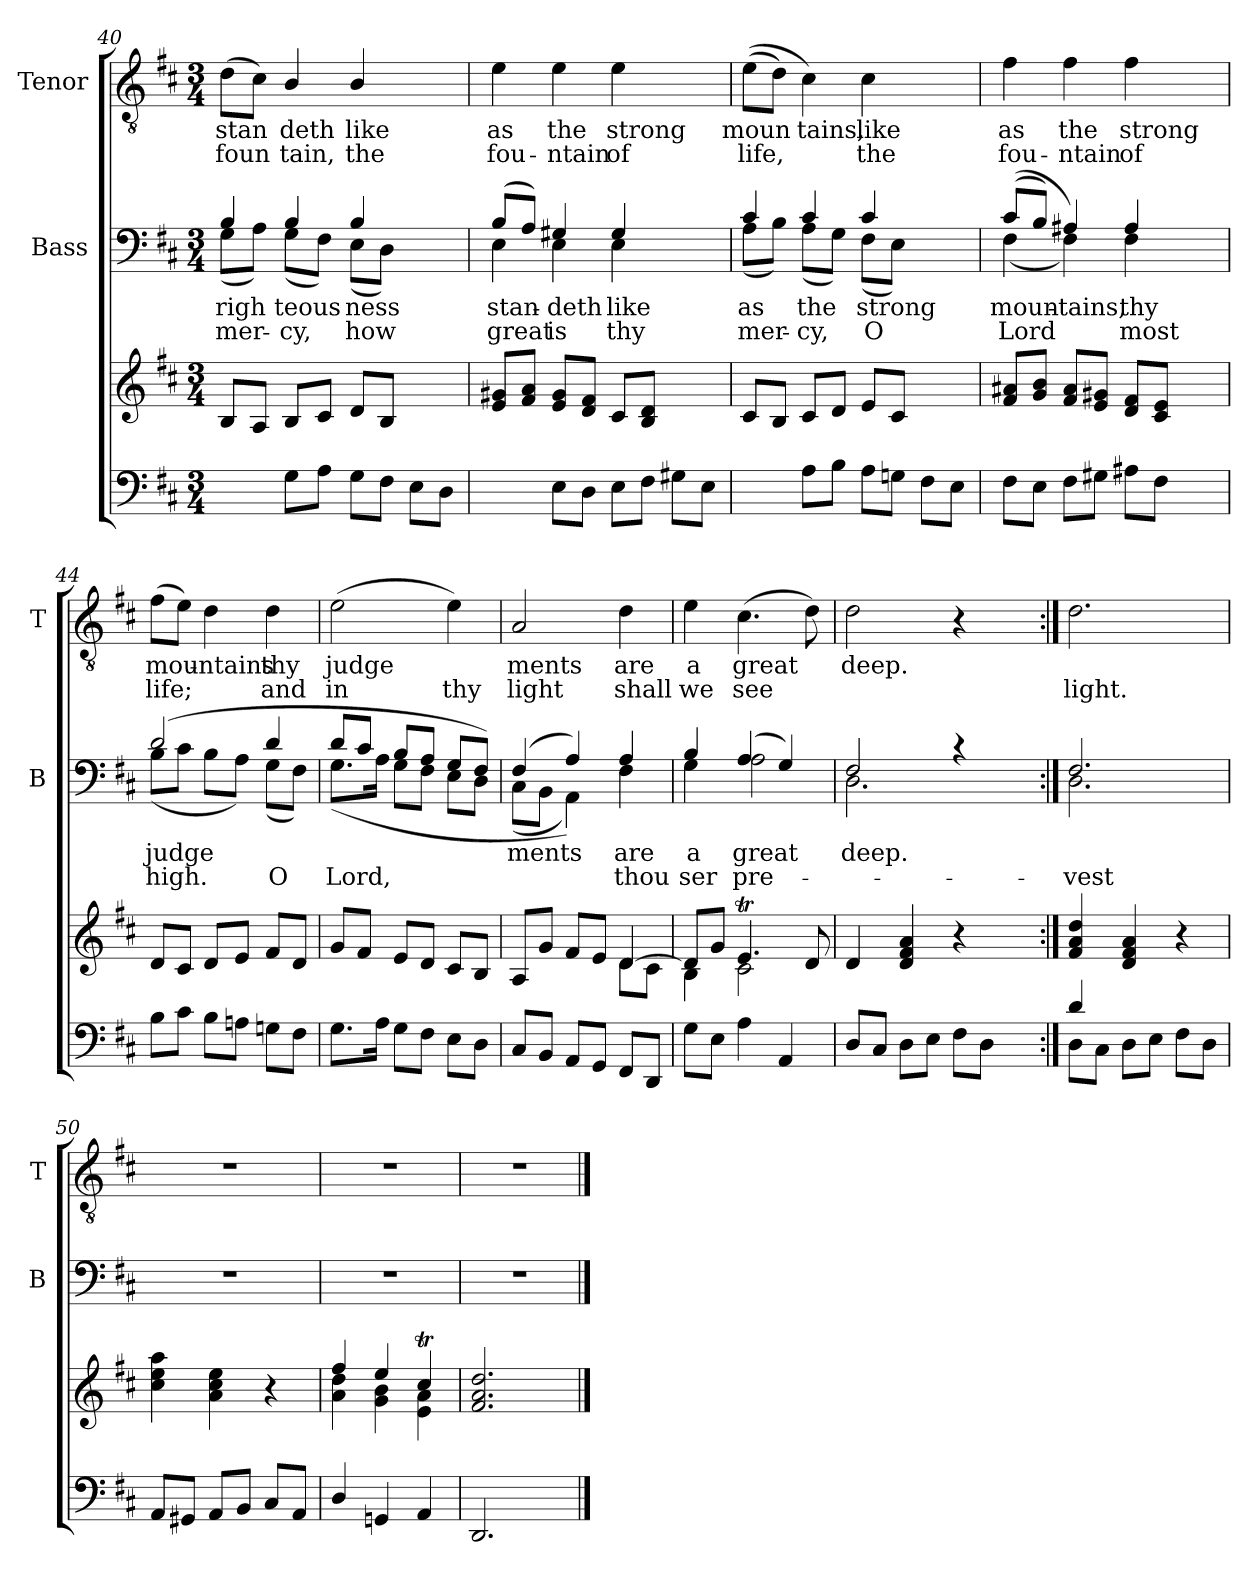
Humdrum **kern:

**kern	**kern	**kern	**text	**text	**kern	**text	**text
*part3	*part3	*part2	*part2	*part2	*part1	*part1	*part1
*staff4	*staff3	*staff2	*staff2	*staff2	*staff1	*staff1	*staff1
*	*	*I"Bass	*	*	*I"Tenor	*	*
*	*	*I'B	*	*	*I'T	*	*
*clefF4	*clefG2	*clefF4	*	*	*clefGv2	*	*
*k[f#c#]	*k[f#c#]	*k[f#c#]	*	*	*k[f#c#]	*	*
*D:	*D:	*D:	*	*	*D:	*	*
*M3/4	*M3/4	*M3/4	*	*	*M3/4	*	*
=40	=40	=40	=40	=40	=40	=40	=40
*	*^	*^	*	*	*	*	*
!	!	!	!	!	!LO:LY:b	!LO:LY:b	!	!LO:LY:b	!LO:LY:b
4ryy	8B/L	2.ryy	4B/	(<8G\L	righ­	mer-	(>8d\L	stan­	foun­
.	8A/J	.	.	8A\J)	.	.	8c#\J)	.	.
!	!	!	!	!	!LO:LY:b	!LO:LY:b	!	!LO:LY:b	!LO:LY:b
8G\L	8B/L	.	4B/	(<8G\L	teous­	-cy,	4B/	deth	tain,
8A\J	8c#/J	.	.	8F#\J)	.	.	.	.	.
!	!	!	!	!	!LO:LY:b	!LO:LY:b	!	!LO:LY:b	!LO:LY:b
8G\L	8d/L	.	4B/	(<8E\L	ness	how	4B/	like	the
8F#\J	8B/J	.	.	8D\J)	.	.	.	.	.
8E\L	4ryy	4ryy	4ryy	4ryy	.	.	4ryy	.	.
8D\J	.	.	.	.	.	.	.	.	.
=41	=41	=41	=41	=41	=41	=41	=41	=41	=41
!	!	!	!	!	!LO:LY:b	!LO:LY:b	!	!LO:LY:b	!LO:LY:b
4ryy	8e/ 8g#X/L	2.ryy	(>8B/L	4E\	stan-	great	4e\	as	fou-
.	8f#/ 8a/J	.	8A/J)	.	.	.	.	.	.
!	!	!	!	!	!LO:LY:b	!LO:LY:b	!	!LO:LY:b	!LO:LY:b
8E\L	8e/ 8g#/L	.	4G#X/	4E\	-deth	is	4e\	the	-ntain
8D\J	8d/ 8f#/J	.	.	.	.	.	.	.	.
!	!	!	!	!	!LO:LY:b	!LO:LY:b	!	!LO:LY:b	!LO:LY:b
8E\L	8c#/L	.	4G#/	4E\	like	thy	4e\	strong	of
8F#\J	8B/ 8d/J	.	.	.	.	.	.	.	.
8G#X\L	4ryy	4ryy	4ryy	4ryy	.	.	4ryy	.	.
8E\J	.	.	.	.	.	.	.	.	.
!!LO:LB:g=z
=42	=42	=42	=42	=42	=42	=42	=42	=42	=42
!	!	!	!	!	!LO:LY:b	!LO:LY:b	!	!LO:LY:b	!LO:LY:b
4ryy	8c#/L	2.ryy	4c#/	(<8A\L	as	mer-	(>(>8e\L	moun­	life,
.	8B/J	.	.	8B\J)	.	.	8d\J)	.	.
!	!	!	!	!	!LO:LY:b	!LO:LY:b	!	!LO:LY:b	!
8A\L	8c#/L	.	4c#/	(<8A\L	the	-cy,	4c#\)	tains,	.
8B\J	8d/J	.	.	8G\J)	.	.	.	.	.
!	!	!	!	!	!LO:LY:b	!LO:LY:b	!	!LO:LY:b	!LO:LY:b
8A\L	8e/L	.	4c#/	(<8F#\L	strong	O	4c#\	like	the
8Gn\J	8c#/J	.	.	8E\J)	.	.	.	.	.
8F#\L	4ryy	4ryy	4ryy	4ryy	.	.	4ryy	.	.
8E\J	.	.	.	.	.	.	.	.	.
=43	=43	=43	=43	=43	=43	=43	=43	=43	=43
!	!	!	!	!	!LO:LY:b	!LO:LY:b	!	!LO:LY:b	!LO:LY:b
8F#\L	8f#/ 8a#X/L	2ryy	(>(>8c#/L	(<4F#\	moun-	Lord	4f#\	as	fou-
8E\J	8g/ 8b/J	.	8B/J)	.	.	.	.	.	.
!	!	!	!	!	!LO:LY:b	!	!	!LO:LY:b	!LO:LY:b
8F#\L	8f#/ 8a#/L	.	4A#X/)	4F#\)	-tains,	.	4f#\	the	-ntain
8G#X\J	8e/ 8g#X/J	.	.	.	.	.	.	.	.
!	!	!	!	!	!LO:LY:b	!LO:LY:b	!	!LO:LY:b	!LO:LY:b
8A#X\L	8d/ 8f#/L	4ryy	4A#/	4F#\	thy	most	4f#\	strong	of
8F#\J	8c#/ 8e/J	.	.	.	.	.	.	.	.
4ryy	4ryy	4ryy	4ryy	4ryy	.	.	4ryy	.	.
=44	=44	=44	=44	=44	=44	=44	=44	=44	=44
!	!	!	!	!	!LO:LY:b	!LO:LY:b	!	!LO:LY:b	!LO:LY:b
8B\L	8d/L	2ryy	(>2d/	(<8B\L	judge	high.	(>8f#\L	mou-	life;
8c#\J	8c#/J	.	.	8c#\J	.	.	8e\J)	.	.
!	!	!	!	!	!	!	!	!LO:LY:b	!
8B\L	8d/L	.	.	8B\L	.	.	4d\	-ntains	.
8An\J	8e/J	.	.	8A\J)	.	.	.	.	.
!	!	!	!	!	!	!LO:LY:b	!	!LO:LY:b	!LO:LY:b
8Gn\L	8f#/L	4ryy	4d/	(<8G\L	.	O	4d\	thy	and
8F#\J	8d/J	.	.	8F#\J)	.	.	.	.	.
=45	=45	=45	=45	=45	=45	=45	=45	=45	=45
!	!	!	!	!	!	!LO:LY:b	!	!LO:LY:b	!LO:LY:b
8.G\L	8g/L	2ryy	8d/L	(<8.G\L	.	Lord,	(>2e\	judge­	in
.	8f#/J	.	8c#/J	.	.	.	.	.	.
16A\Jk	.	.	.	16A\Jk	.	.	.	.	.
8G\L	8e/L	.	8B/L	8G\L	.	.	.	.	.
8F#\J	8d/J	.	8A/J	8F#\J	.	.	.	.	.
!	!	!	!	!	!	!	!	!	!LO:LY:b
8E\L	8c#/L	4ryy	8G/L	8E\L	.	.	4e\)	.	thy
8D\J	8B/J	.	8F#/J)	8D\J	.	.	.	.	.
=46	=46	=46	=46	=46	=46	=46	=46	=46	=46
!	!	!	!	!	!LO:LY:b	!	!	!LO:LY:b	!LO:LY:b
8C#/L	8A/L	2ryy	(>4F#/	(<8C#\L	ments	.	2A/	ments	light
8BB/J	8g/J	.	.	8BB\J	.	.	.	.	.
8AA/L	8f#/L	.	4A/)	4AA\))	.	.	.	.	.
8GG/J	8e/J	.	.	.	.	.	.	.	.
!	!	!	!	!	!LO:LY:b	!LO:LY:b	!	!LO:LY:b	!LO:LY:b
8FF#/L	[>4d/	8d\L	4A/	4F#\	are	thou	4d\	are	shall
8DD/J	.	8c#\J	.	.	.	.	.	.	.
!!LO:LB:g=z
=47	=47	=47	=47	=47	=47	=47	=47	=47	=47
*^	*	*	*	*	*	*	*	*	*
!	!	!	!	!	!	!LO:LY:b	!LO:LY:b	!	!LO:LY:b	!LO:LY:b
8G\L	2.ryy	8d/L]	4B\	4B/	4G\	a	-ser­	4e\	a	we
8E\J	.	8g/J	.	.	.	.	.	.	.	.
!	!	!	!	!	!	!LO:LY:b	!LO:LY:b	!	!LO:LY:b	!LO:LY:b
4A\	.	4.eT/	2c#\	(>4A/	2A\	great	pre-	(>4.c#\	great	see
4AA/	.	.	.	4G/)	.	.	.	.	.	.
.	.	8d/	.	.	.	.	.	8d\)	.	.
=48	=48	=48	=48	=48	=48	=48	=48	=48	=48	=48
!	!	!	!	!	!	!LO:LY:b	!	!	!LO:LY:b	!
8D/L	2ryy	4d/	2ryy	2F#/	2.D\	deep.	.	2d\	deep.	.
8C#/J	.	.	.	.	.	.	.	.	.	.
8D\L	.	4d/ 4f#/ 4a/	.	.	.	.	.	.	.	.
8E\J	.	.	.	.	.	.	.	.	.	.
8F#\L	4ryy	4r	4ryy	4rc	.	.	.	4r	.	.
8D\J	.	.	.	.	.	.	.	.	.	.
4ryy	4ryy	4ryy	4ryy	4ryy	4ryy	.	.	4ryy	.	.
=49:|!	=49:|!	=49:|!	=49:|!	=49:|!	=49:|!	=49:|!	=49:|!	=49:|!	=49:|!	=49:|!
!	!	!	!	!	!	!	!LO:LY:b	!	!	!LO:LY:b
8D\L	4d/	4f#/ 4a/ 4dd/	2ryy	2.F#/	2.D\	.	vest	2.d\	.	light.
8C#\J	.	.	.	.	.	.	.	.	.	.
8D\L	4ryy	4d/ 4f#/ 4a/	.	.	.	.	.	.	.	.
8E\J	.	.	.	.	.	.	.	.	.	.
8F#\L	4ryy	4r	4ryy	.	.	.	.	.	.	.
8D\J	.	.	.	.	.	.	.	.	.	.
=50	=50	=50	=50	=50	=50	=50	=50	=50	=50	=50
!	!	!	!	!LO:N:vis=1	!	!	!	!	!	!
8AA/L	2ryy	4cc#\ 4ee\ 4aa\	2ryy	2.r	2ryy	.	.	2.r	.	.
8GG#X/J	.	.	.	.	.	.	.	.	.	.
8AA/L	.	4a\ 4cc#\ 4ee\	.	.	.	.	.	.	.	.
8BB/J	.	.	.	.	.	.	.	.	.	.
8C#/L	4ryy	4r	4ryy	.	4ryy	.	.	.	.	.
8AA/J	.	.	.	.	.	.	.	.	.	.
=51	=51	=51	=51	=51	=51	=51	=51	=51	=51	=51
!	!	!	!	!LO:N:vis=1	!	!	!	!	!	!
4D/	2ryy	4ff#/	4a\ 4dd\	2.r	2ryy	.	.	2.r	.	.
4GGni/	.	4ee/	4g\ 4b\	.	.	.	.	.	.	.
4AA/	4ryy	4cc#t/	4e\ 4a\	.	4ryy	.	.	.	.	.
=52	=52	=52	=52	=52	=52	=52	=52	=52	=52	=52
!	!	!	!	!LO:N:vis=1	!	!	!	!	!	!
2.DD/	2ryy	2.f#/ 2.a/ 2.dd/	2ryy	2.r	2ryy	.	.	2.r	.	.
.	4ryy	.	4ryy	.	4ryy	.	.	.	.	.
*v	*v	*	*	*v	*v	*	*	*	*	*
*	*v	*v	*	*	*	*	*	*
==	==	==	==	==	==	==	==
*-	*-	*-	*-	*-	*-	*-	*-
